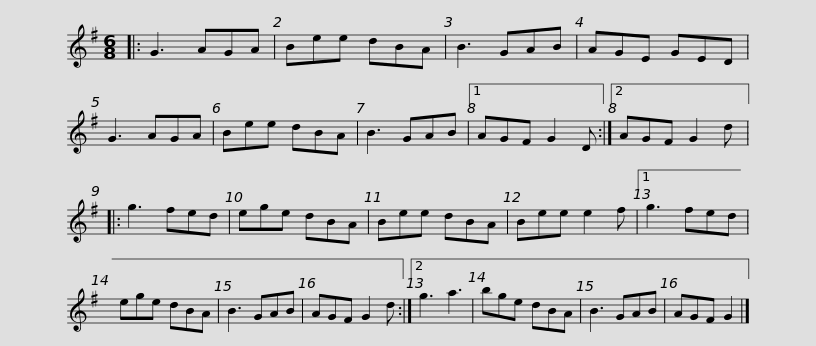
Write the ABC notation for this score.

X:1
L:1/8
M:6/8
I:linebreak $
K:G
V:1 treble
V:1
|: G3 AGA | Bee dBA | B3 GAB | AGE GED | G3 AGA | %5
 Bee dBA | B3 GAB |1 AGF G2 D :|2$ AGF G2 d |: g3 fed | %10
 ege dBA | Bee dBA | Bee e2 f |1 g3 fed | ege dBA | %15
 B3 GAB |$ AGF G2 d :|2 g3 a3 | bge dBA | B3 GAB | %20
 AGF G2 |] %21
